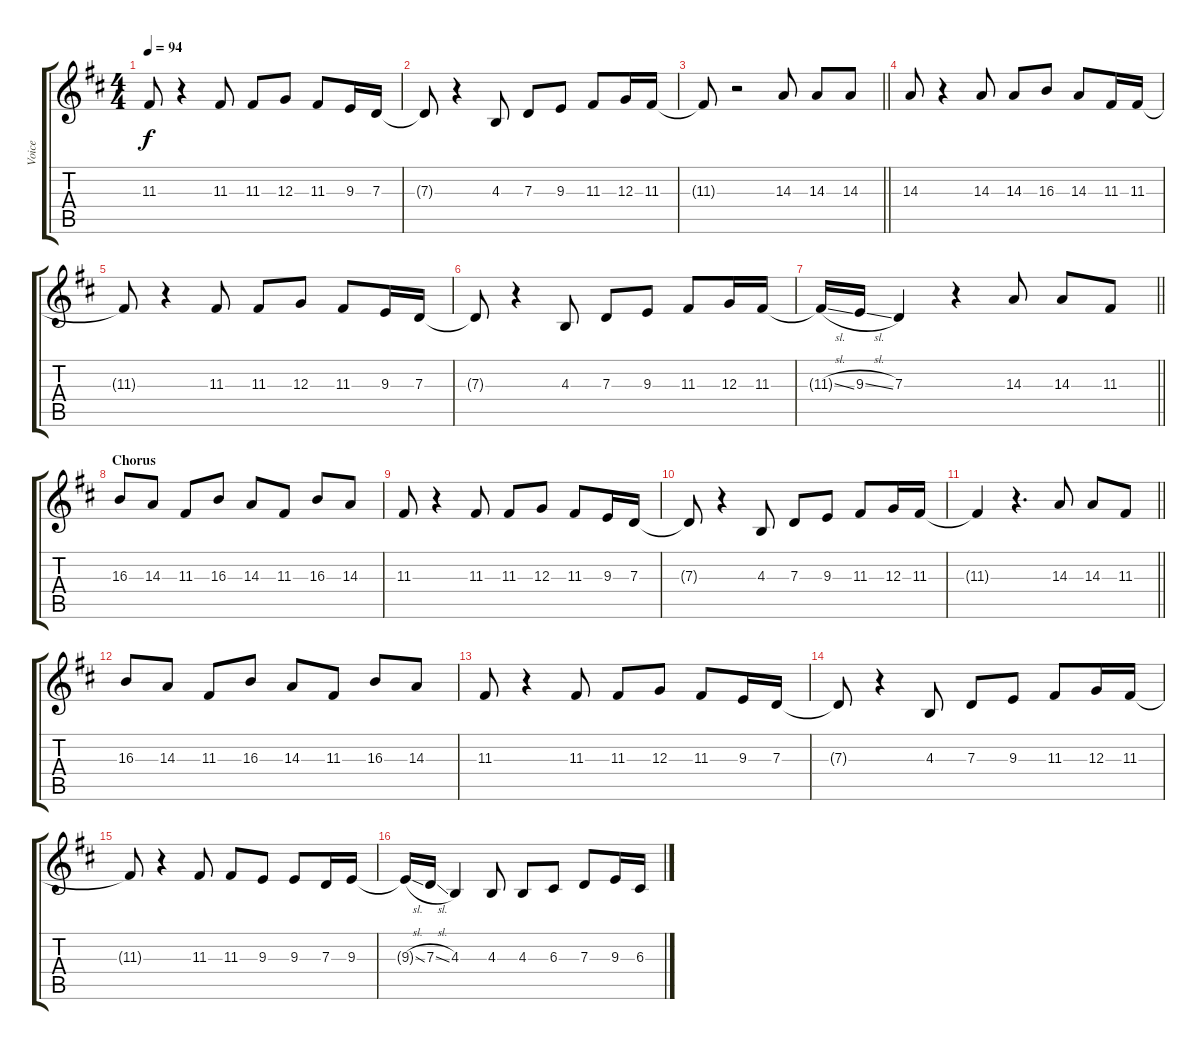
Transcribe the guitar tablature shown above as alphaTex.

\track ("Voice" "Voice") {instrument fx5brightness}
\staff {score tabs}
\tuning (E4 B3 G3 D3 A2 E2) {hide}
\ts (4 4)
\tempo 94
\clef g2
\ks d
11.3{t}.8{dy f} r.4 11.3.8 11.3.8 12.3.8 11.3.8 9.3.16 7.3.16 |
7.3{t}.8 r.4 4.3.8 7.3.8 9.3.8 11.3.8 12.3.16 11.3.16 |
\barLineRight lightlight
11.3{t}.8 r.2 14.3.8 14.3.8 14.3.8 |
\section ("" "")
14.3.8 r.4 14.3.8 14.3.8 16.3.8 14.3.8 11.3.16 11.3.16 |
11.3{t}.8 r.4 11.3.8 11.3.8 12.3.8 11.3.8 9.3.16 7.3.16 |
7.3{t}.8 r.4 4.3.8 7.3.8 9.3.8 11.3.8 12.3.16 11.3.16 |
\barLineRight lightlight
11.3{sl t}.16 9.3{sl}.16 7.3.4 r.4 14.3.8 14.3.8 11.3.8 |
\section ("" "Chorus")
16.3.8 14.3.8 11.3.8 16.3.8 14.3.8 11.3.8 16.3.8 14.3.8 |
11.3.8 r.4 11.3.8 11.3.8 12.3.8 11.3.8 9.3.16 7.3.16 |
7.3{t}.8 r.4 4.3.8 7.3.8 9.3.8 11.3.8 12.3.16 11.3.16 |
\barLineRight lightlight
11.3{t}.4 r.4{d} 14.3.8 14.3.8 11.3.8 |
\section ("" "")
16.3.8 14.3.8 11.3.8 16.3.8 14.3.8 11.3.8 16.3.8 14.3.8 |
11.3.8 r.4 11.3.8 11.3.8 12.3.8 11.3.8 9.3.16 7.3.16 |
7.3{t}.8 r.4 4.3.8 7.3.8 9.3.8 11.3.8 12.3.16 11.3.16 |
11.3{t}.8 r.4 11.3.8 11.3.8 9.3.8 9.3.8 7.3.16 9.3.16 |
9.3{sl t}.16 7.3{sl}.16 4.3.4 4.3.8 4.3.8 6.3.8 7.3.8 9.3.16 6.3.16
